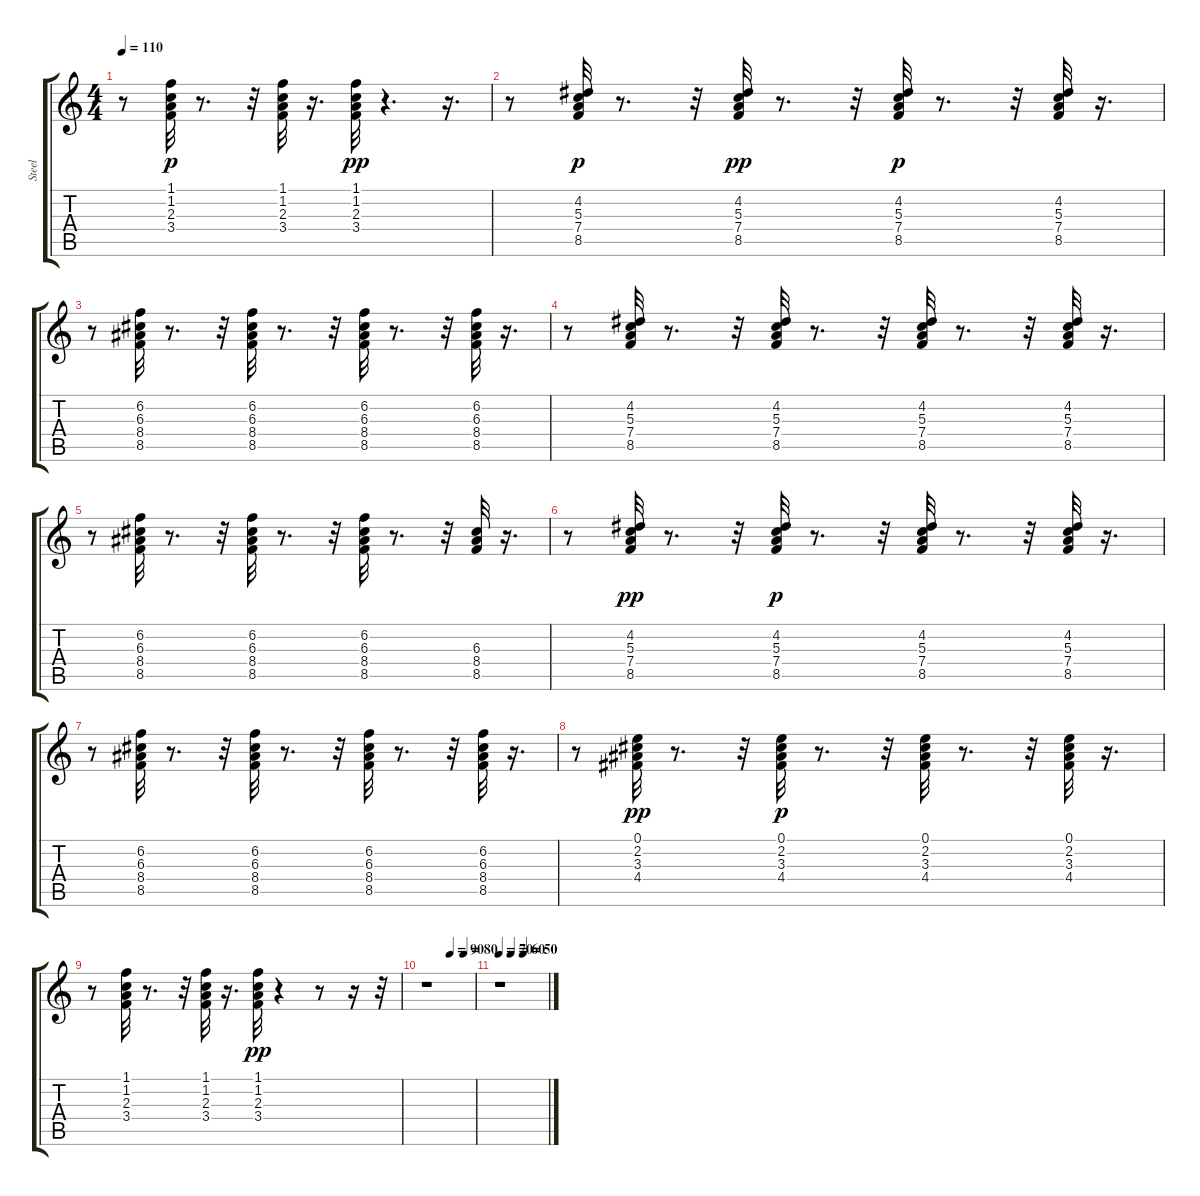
\track ("Steel" "Steel") {instrument acousticguitarsteel}
\staff {score tabs}
\tuning (E4 B3 G3 D3 A2 E2) {hide}
\ts (4 4)
\tempo 110
\clef g2
\ks c
r.8{dy p} (1.1 1.2 2.3 3.4).32 r.8{d} r.32 (1.1 1.2 2.3 3.4).32 r.16{d} (1.1 1.2 2.3 3.4).32{dy pp} r.4{d} r.16{d} |
r.8 (4.2 5.3 7.4 8.5).32{dy p} r.8{d} r.32 (4.2 5.3 7.4 8.5).32{dy pp} r.8{d} r.32 (4.2 5.3 7.4 8.5).32{dy p} r.8{d} r.32 (4.2 5.3 7.4 8.5).32 r.16{d} |
r.8 (6.2 6.3 8.4 8.5).32 r.8{d} r.32 (6.2 6.3 8.4 8.5).32 r.8{d} r.32 (6.2 6.3 8.4 8.5).32 r.8{d} r.32 (6.2 6.3 8.4 8.5).32 r.16{d} |
r.8 (4.2 5.3 7.4 8.5).32 r.8{d} r.32 (4.2 5.3 7.4 8.5).32 r.8{d} r.32 (4.2 5.3 7.4 8.5).32 r.8{d} r.32 (4.2 5.3 7.4 8.5).32 r.16{d} |
r.8 (6.2 6.3 8.4 8.5).32 r.8{d} r.32 (6.2 6.3 8.4 8.5).32 r.8{d} r.32 (6.2 6.3 8.4 8.5).32 r.8{d} r.32 (6.3 8.4 8.5).32 r.16{d} |
r.8 (4.2 5.3 7.4 8.5).32{dy pp} r.8{d} r.32 (4.2 5.3 7.4 8.5).32{dy p} r.8{d} r.32 (4.2 5.3 7.4 8.5).32 r.8{d} r.32 (4.2 5.3 7.4 8.5).32 r.16{d} |
r.8 (6.2 6.3 8.4 8.5).32 r.8{d} r.32 (6.2 6.3 8.4 8.5).32 r.8{d} r.32 (6.2 6.3 8.4 8.5).32 r.8{d} r.32 (6.2 6.3 8.4 8.5).32 r.16{d} |
r.8 (0.1 2.2 3.3 4.4).32{dy pp} r.8{d} r.32 (0.1 2.2 3.3 4.4).32{dy p} r.8{d} r.32 (0.1 2.2 3.3 4.4).32 r.8{d} r.32 (0.1 2.2 3.3 4.4).32 r.16{d} |
r.8 (1.1 1.2 2.3 3.4).32 r.8{d} r.32 (1.1 1.2 2.3 3.4).32 r.16{d} (1.1 1.2 2.3 3.4).32{dy pp} r.4 r.8 r.16 r.32 |
\tempo (90 0.5)
\tempo (80 0.78125)
r.1 |
\tempo 70
\tempo (60 0.25)
\tempo (50 0.5)
r.1
